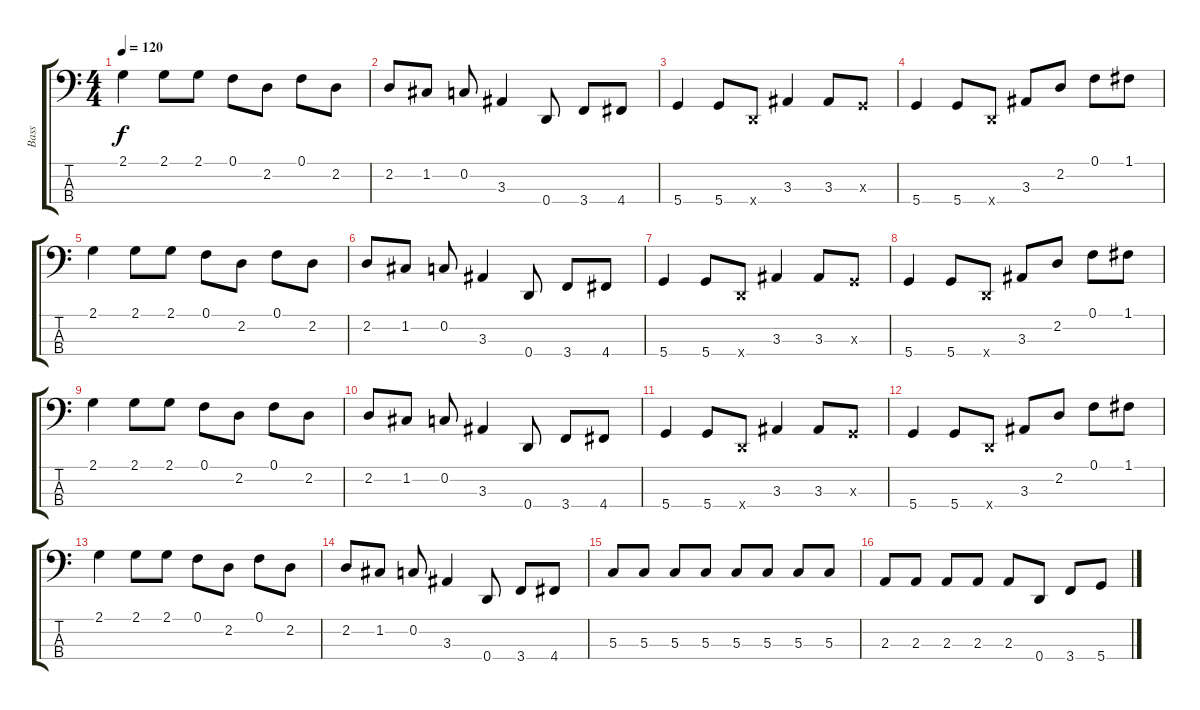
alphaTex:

\track ("Bass" "Bass") {instrument electricbassfinger}
\staff {score tabs}
\tuning (F2 C2 G1 D1) {hide}
\ts (4 4)
\tempo 120
\clef f4
\ks c
2.1.4{dy f} 2.1.8 2.1.8 0.1.8 2.2.8 0.1.8 2.2.8 |
2.2.8 1.2.8 0.2.8 3.3.4 0.4.8 3.4.8 4.4.8 |
5.4.4 5.4.8 0.4{x}.8 3.3.4 3.3.8 0.3{x}.8 |
5.4.4 5.4.8 0.4{x}.8 3.3.8 2.2.8 0.1.8 1.1.8 |
2.1.4 2.1.8 2.1.8 0.1.8 2.2.8 0.1.8 2.2.8 |
2.2.8 1.2.8 0.2.8 3.3.4 0.4.8 3.4.8 4.4.8 |
5.4.4 5.4.8 0.4{x}.8 3.3.4 3.3.8 0.3{x}.8 |
5.4.4 5.4.8 0.4{x}.8 3.3.8 2.2.8 0.1.8 1.1.8 |
2.1.4 2.1.8 2.1.8 0.1.8 2.2.8 0.1.8 2.2.8 |
2.2.8 1.2.8 0.2.8 3.3.4 0.4.8 3.4.8 4.4.8 |
5.4.4 5.4.8 0.4{x}.8 3.3.4 3.3.8 0.3{x}.8 |
5.4.4 5.4.8 0.4{x}.8 3.3.8 2.2.8 0.1.8 1.1.8 |
2.1.4 2.1.8 2.1.8 0.1.8 2.2.8 0.1.8 2.2.8 |
2.2.8 1.2.8 0.2.8 3.3.4 0.4.8 3.4.8 4.4.8 |
5.3.8 5.3.8 5.3.8 5.3.8 5.3.8 5.3.8 5.3.8 5.3.8 |
2.3.8 2.3.8 2.3.8 2.3.8 2.3.8 0.4.8 3.4.8 5.4.8
